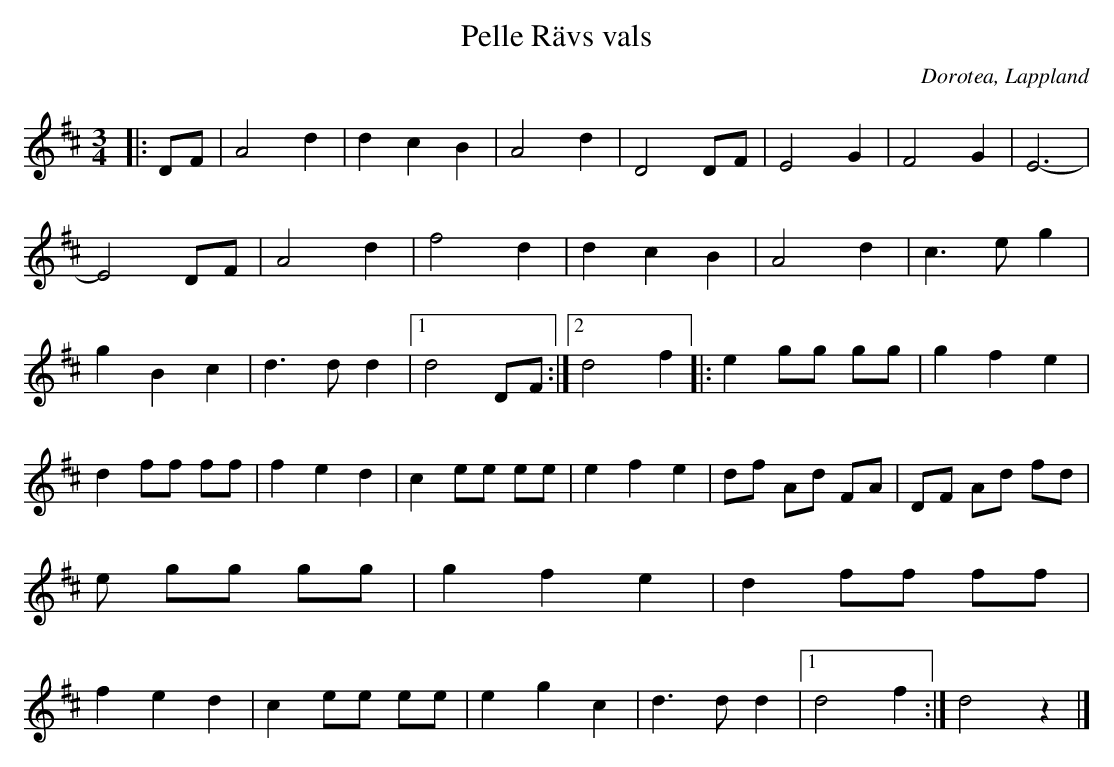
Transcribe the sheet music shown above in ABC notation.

X:1
T:Pelle Rävs vals
O:Dorotea, Lappland
M:3/4
L:1/8
K:D
|: DF | A4 d2| d2 c2 B2 | A4 d2| D4 DF | E4 G2 | F4 G2 | E6- | E4 DF | A4 d2 | f4 d2 | d2 c2 B2 | A4 d2 | c3 e g2 | g2 B2 c2 | d3 d d2|1 d4 DF :|2 d4 f2 |: e2 gg gg| g2 f2 e2 | d2 ff ff | f2 e2 d2 | c2 ee ee | e2 f2 e2 | df Ad FA | DF Ad fd| e gg gg | g2 f2 e2 | d2 ff ff | f2 e2 d2 | c2 ee ee | e2 g2 c2 | d3 d d2 |1 d4 f2 :| 2 d4 z2|]
